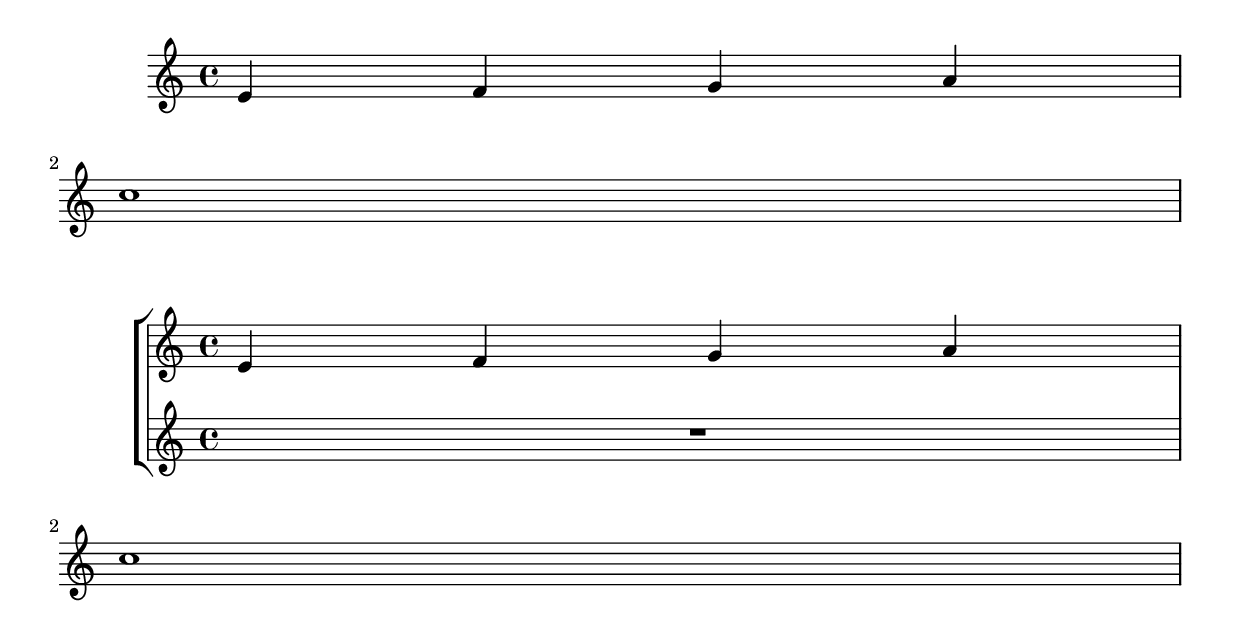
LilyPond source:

%% Do not edit this file; it is automatically
%% generated from LSR http://lsr.dsi.unimi.it
%% This file is in the public domain.
\version "2.13.46"

\header {
  lsrtags = "staff-notation, tweaks-and-overrides, breaks"

%% Translation of GIT committish: fa19277d20f8ab0397c560eb0e7b814bd804ecec
  texidoces = "
El primer pentagrama vacío también se puede suprimir de la
partitura estableciendo la propiedad @code{remove-first} de
@code{VerticalAxisGroup}.  Esto se puede hacer globalmente dentro
del bloque @code{\\layout}, o localmente dentro del pentagrama
concreto que se quiere suprimir.  En este último caso, tenemos que
especificar el contexto (@code{Staff} se aplica sólo al pentagrama
actual) delante de la propiedad.

El pentagrama inferior del segundo grupo no se elimina, porque el
ajuste sólo se aplica al pentagrama concreto dentro del que se
escribe.

"
  doctitlees = "Quitar la primera línea vacía"


%% Translation of GIT committish: 0a868be38a775ecb1ef935b079000cebbc64de40
  texidocde = "
Ein leeres Notensystem kann auch aus der ersten Zeile einer Partitur
entfernt werden, indem die Eigenschaft @code{remove-first} der
@code{VerticalAxisGroup}-Eigenschaft eingesetzt wird.  Das kann
man global in einer @code{\\layout}-Umgebung oder lokal in dem
bestimmten Notensystem machen, das entfernt werden soll.  In letzterem
Fall muss man den Kontext angeben.

Das untere Notensystem der zweiten Systemgruppe wird nicht entfernt,
weil in die Einstellungen in dem Schnipsel nur für das eine Notensystem
gültig sind.

"
  doctitlede = "Die erste leere Notenzeile auch entfernen"

%% Translation of GIT committish: 4ab2514496ac3d88a9f3121a76f890c97cedcf4e
  texidocfr = "
Par défaut, le premier système comportera absolument toutes les portées.
Si vous voulez masquer les portées vides y compris pour le premier
système, vous devrez activer la propriété @code{remove-first} du
@code{VerticalAxisGroup}.  Mentionnée dans un bloc @code{\\layout},
cette commande agira de manière globale.  Pour qu'elle ne soit effective
que pour une portée individuelle, vous devrez également spécifier le
contexte (@code{Staff} pour qu'il ne concerne que la portée en cours) en
préfixe de la propriété.

La première ligne inférieure du deuxième @code{StaffGroup} est bien
présente, pour la simple raison que le réglage en question ne s'applique
qu'à la portée dans laquelle il a été inscrit.

"
  doctitlefr = "Masquage de la première ligne si elle est vide"


  texidoc = "
The first empty staff can also be removed from the score by setting the
@code{VerticalAxisGroup} property @code{remove-first}. This can be done
globally inside the @code{\\layout} block, or locally inside the
specific staff that should be removed.  In the latter case, you have to
specify the context (@code{Staff} applies only to the current staff) in
front of the property.

The lower staff of the second staff group is not removed, because the
setting applies only to the specific staff inside of which it is
written.

"
  doctitle = "Removing the first empty line"
} % begin verbatim

\layout {
  \context {
    \Staff \RemoveEmptyStaves
    % To use the setting globally, uncomment the following line:
    % \override VerticalAxisGroup #'remove-first = ##t
  }
}
\new StaffGroup <<
  \new Staff \relative c' {
    e4 f g a \break
    c1
  }
  \new Staff {
    % To use the setting globally, comment this line,
    % uncomment the line in the \layout block above
    \override Staff.VerticalAxisGroup #'remove-first = ##t
    R1 \break
    R
  }
>>
\new StaffGroup <<
  \new Staff \relative c' {
    e4 f g a \break
    c1
  }
  \new Staff {
    R1 \break
    R
  }
>>

